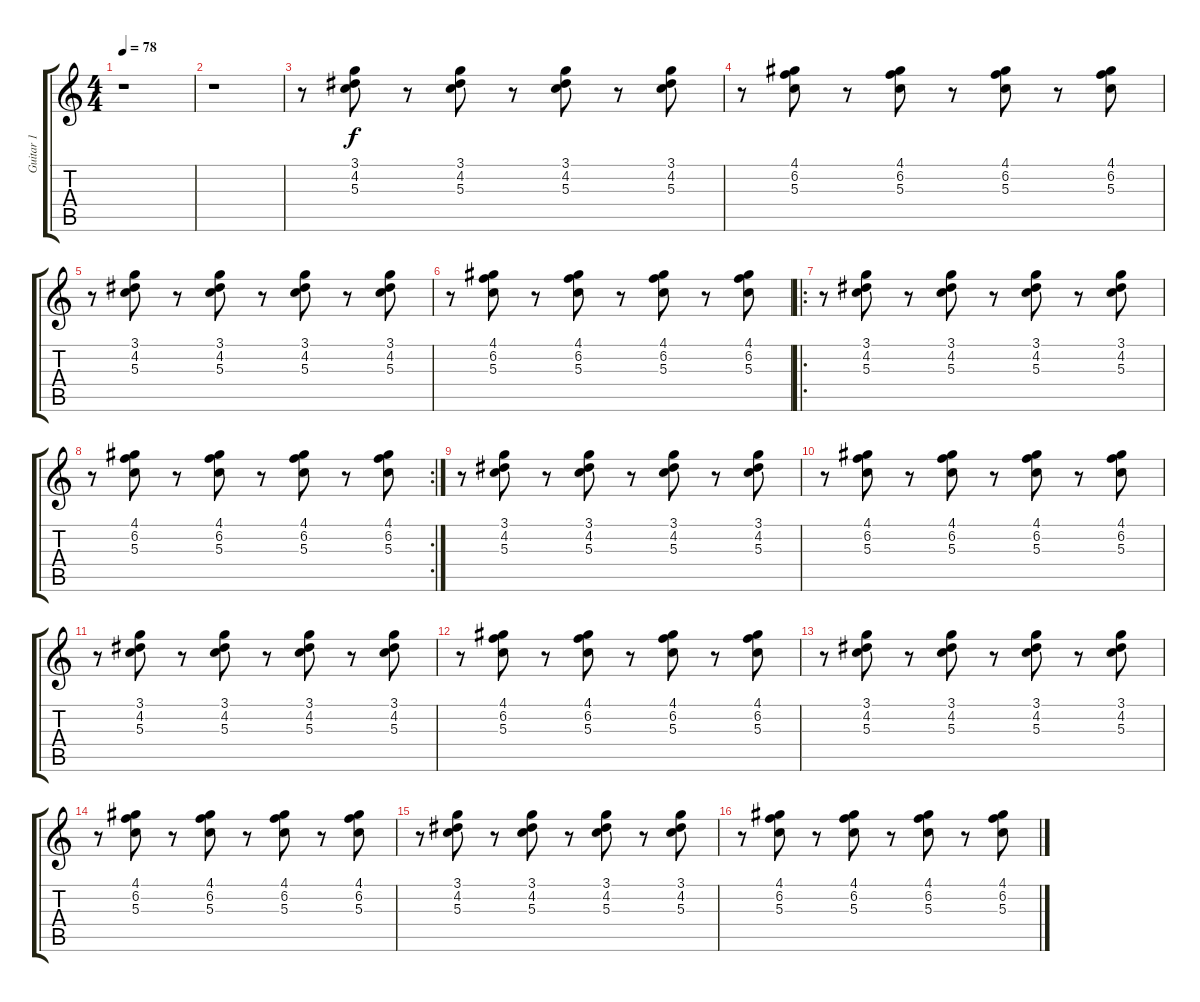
\track ("Guitar 1" "Guitar 1") {instrument electricguitarclean}
\staff {score tabs}
\tuning (E4 B3 G3 D3 A2 E2) {hide}
\ts (4 4)
\tempo 78
\clef g2
\ks c
r.1{dy f instrument electricguitarclean} |
r.1 |
r.8 (3.1 4.2 5.3).8 r.8 (3.1 4.2 5.3).8 r.8 (3.1 4.2 5.3).8 r.8 (3.1 4.2 5.3).8 |
r.8 (4.1 6.2 5.3).8 r.8 (4.1 6.2 5.3).8 r.8 (4.1 6.2 5.3).8 r.8 (4.1 6.2 5.3).8 |
r.8 (3.1 4.2 5.3).8 r.8 (3.1 4.2 5.3).8 r.8 (3.1 4.2 5.3).8 r.8 (3.1 4.2 5.3).8 |
r.8 (4.1 6.2 5.3).8 r.8 (4.1 6.2 5.3).8 r.8 (4.1 6.2 5.3).8 r.8 (4.1 6.2 5.3).8 |
\ro
r.8 (3.1 4.2 5.3).8 r.8 (3.1 4.2 5.3).8 r.8 (3.1 4.2 5.3).8 r.8 (3.1 4.2 5.3).8 |
\rc 2
r.8 (4.1 6.2 5.3).8 r.8 (4.1 6.2 5.3).8 r.8 (4.1 6.2 5.3).8 r.8 (4.1 6.2 5.3).8 |
r.8 (3.1 4.2 5.3).8 r.8 (3.1 4.2 5.3).8 r.8 (3.1 4.2 5.3).8 r.8 (3.1 4.2 5.3).8 |
r.8 (4.1 6.2 5.3).8 r.8 (4.1 6.2 5.3).8 r.8 (4.1 6.2 5.3).8 r.8 (4.1 6.2 5.3).8 |
r.8 (3.1 4.2 5.3).8 r.8 (3.1 4.2 5.3).8 r.8 (3.1 4.2 5.3).8 r.8 (3.1 4.2 5.3).8 |
r.8 (4.1 6.2 5.3).8 r.8 (4.1 6.2 5.3).8 r.8 (4.1 6.2 5.3).8 r.8 (4.1 6.2 5.3).8 |
r.8 (3.1 4.2 5.3).8 r.8 (3.1 4.2 5.3).8 r.8 (3.1 4.2 5.3).8 r.8 (3.1 4.2 5.3).8 |
r.8 (4.1 6.2 5.3).8 r.8 (4.1 6.2 5.3).8 r.8 (4.1 6.2 5.3).8 r.8 (4.1 6.2 5.3).8 |
r.8 (3.1 4.2 5.3).8 r.8 (3.1 4.2 5.3).8 r.8 (3.1 4.2 5.3).8 r.8 (3.1 4.2 5.3).8 |
r.8 (4.1 6.2 5.3).8 r.8 (4.1 6.2 5.3).8 r.8 (4.1 6.2 5.3).8 r.8 (4.1 6.2 5.3).8
